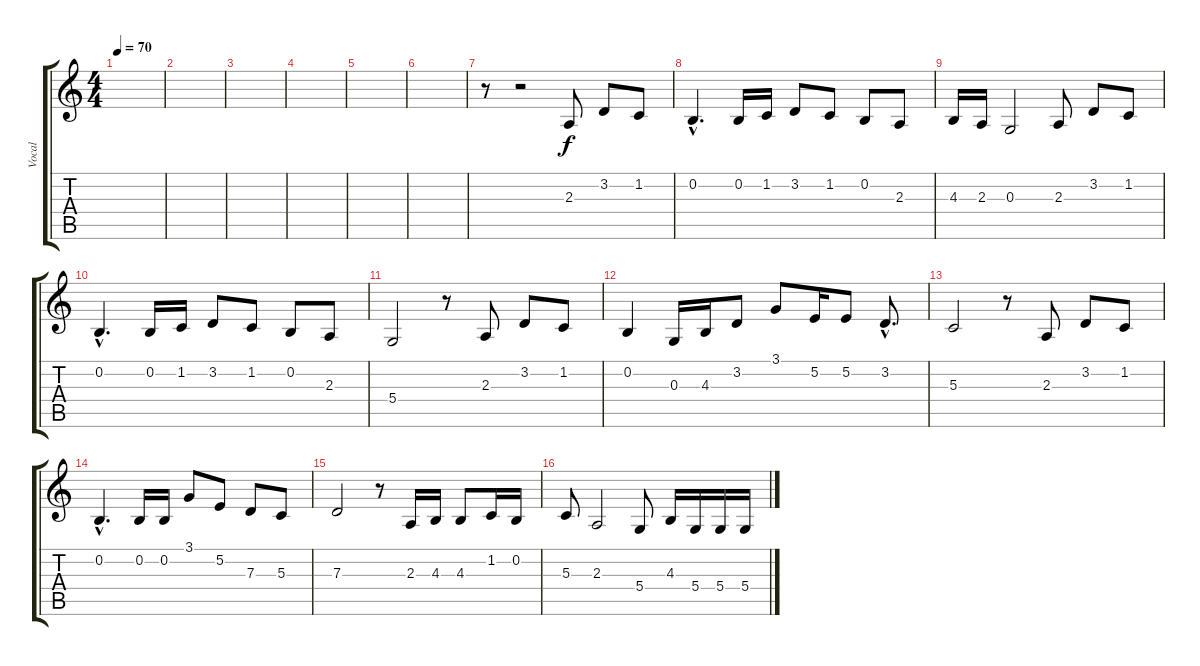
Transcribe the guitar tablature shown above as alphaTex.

\track ("Vocal" "Vocal") {instrument viola}
\staff {score tabs}
\tuning (E4 B3 G3 D3 A2 E2) {hide}
\ts (4 4)
\tempo 70
\clef g2
\ks c
|
|
|
|
|
|
r.8 r.2 2.3.8 3.2.8 1.2.8 |
0.2{hac}.4{d} 0.2.16 1.2.16 3.2.8 1.2.8 0.2.8 2.3.8 |
4.3.16 2.3.16 0.3.2 2.3.8 3.2.8 1.2.8 |
0.2{hac}.4{d} 0.2.16 1.2.16 3.2.8 1.2.8 0.2.8 2.3.8 |
5.4.2 r.8 2.3.8 3.2.8 1.2.8 |
0.2.4 0.3.16 4.3.16 3.2.8 3.1.8 5.2.16 5.2.8 3.2{hac}.8{d} |
5.3.2 r.8 2.3.8 3.2.8 1.2.8 |
0.2{hac}.4{d} 0.2.16 0.2.16 3.1.8 5.2.8 7.3.8 5.3.8 |
7.3.2 r.8 2.3.16 4.3.16 4.3.8 1.2.16 0.2.16 |
5.3.8 2.3.2 5.4.8 4.3.16 5.4.16 5.4.16 5.4.16
